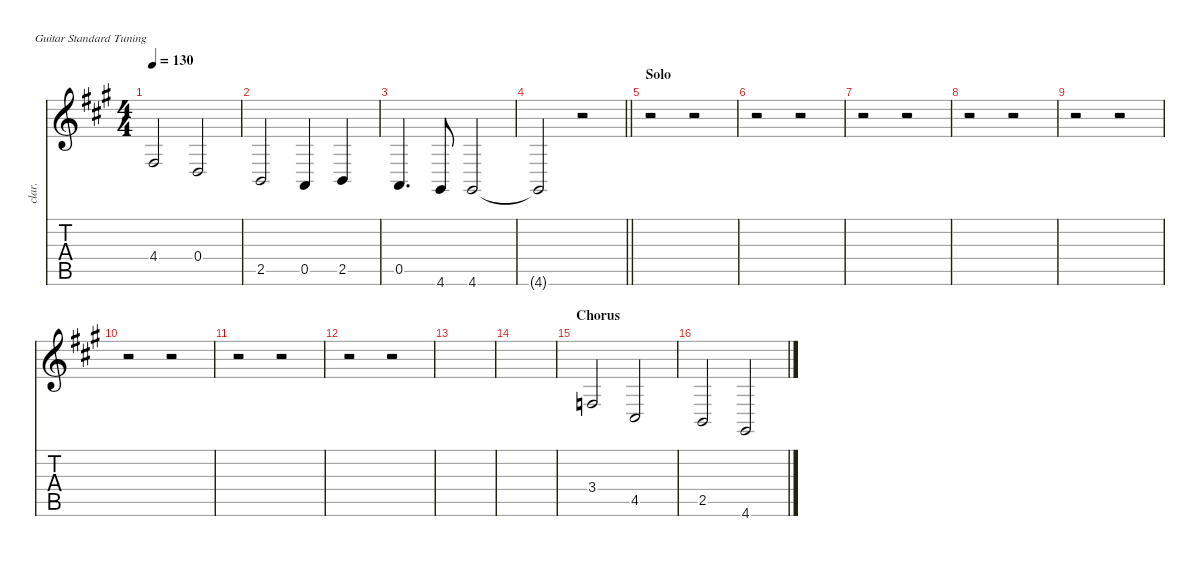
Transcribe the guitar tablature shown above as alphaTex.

\defaultSystemsLayout 4
\hideDynamics
\bracketExtendMode nobrackets
\track ("Bkup Vocals" "clar.") {instrument clarinet}
\staff {score tabs}
\tuning (E4 B3 G3 D3 A2 E2)
\ts (4 4)
\tempo 130
\clef g2
\ks a
4.4{acc #}.2{dy f} 0.4{acc forcenatural}.2 |
2.5{acc forcenatural}.2 0.5{acc forcenatural}.4 2.5{acc forcenatural}.4 |
0.5{acc forcenatural}.4{d} 4.6{acc #}.8 4.6{acc #}.2 |
\barLineRight lightlight
4.6{t acc #}.2 r.2 |
\section ("" "Solo")
r.2 r.2 |
r.2 r.2 |
r.2 r.2 |
r.2 r.2 |
r.2 r.2 |
r.2 r.2 |
r.2 r.2 |
r.2 r.2 |
|
|
\section ("" "Chorus")
3.4{acc forcenatural}.2 4.5{acc #}.2 |
2.5{acc forcenatural}.2 4.6{acc #}.2
